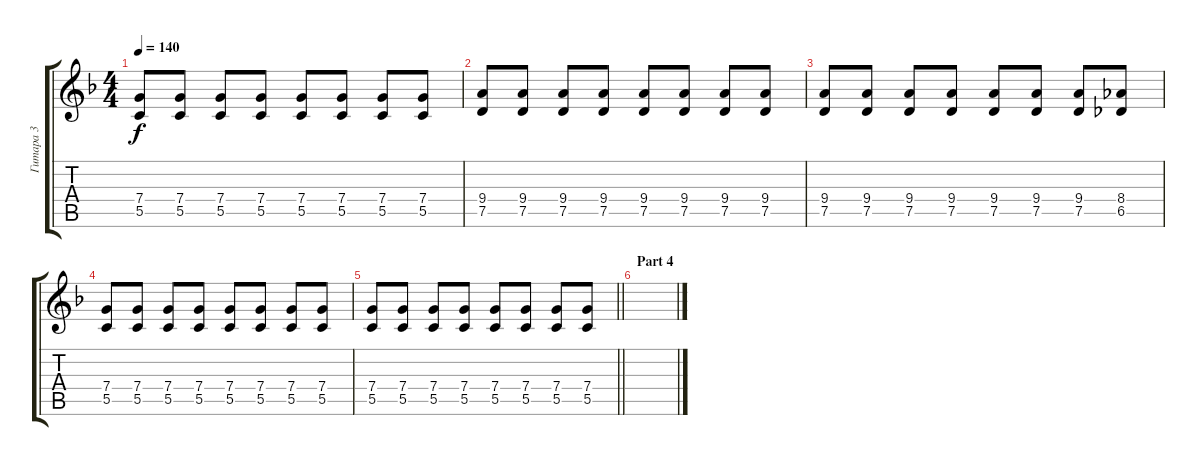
\track ("Гитара 3" "Гитара 3") {instrument electricguitarclean}
\staff {score tabs}
\tuning (D4 A3 F3 C3 G2 D2) {hide}
\ts (4 4)
\tempo 140
\clef g2
\ks dminor
(7.4 5.5).8{dy f} (7.4 5.5).8 (7.4 5.5).8 (7.4 5.5).8 (7.4 5.5).8 (7.4 5.5).8 (7.4 5.5).8 (7.4 5.5).8 |
(9.4 7.5).8 (9.4 7.5).8 (9.4 7.5).8 (9.4 7.5).8 (9.4 7.5).8 (9.4 7.5).8 (9.4 7.5).8 (9.4 7.5).8 |
(9.4 7.5).8 (9.4 7.5).8 (9.4 7.5).8 (9.4 7.5).8 (9.4 7.5).8 (9.4 7.5).8 (9.4 7.5).8 (8.4 6.5).8 |
(7.4 5.5).8 (7.4 5.5).8 (7.4 5.5).8 (7.4 5.5).8 (7.4 5.5).8 (7.4 5.5).8 (7.4 5.5).8 (7.4 5.5).8 |
\barLineRight lightlight
(7.4 5.5).8 (7.4 5.5).8 (7.4 5.5).8 (7.4 5.5).8 (7.4 5.5).8 (7.4 5.5).8 (7.4 5.5).8 (7.4 5.5).8 |
\section ("" "Part 4")
